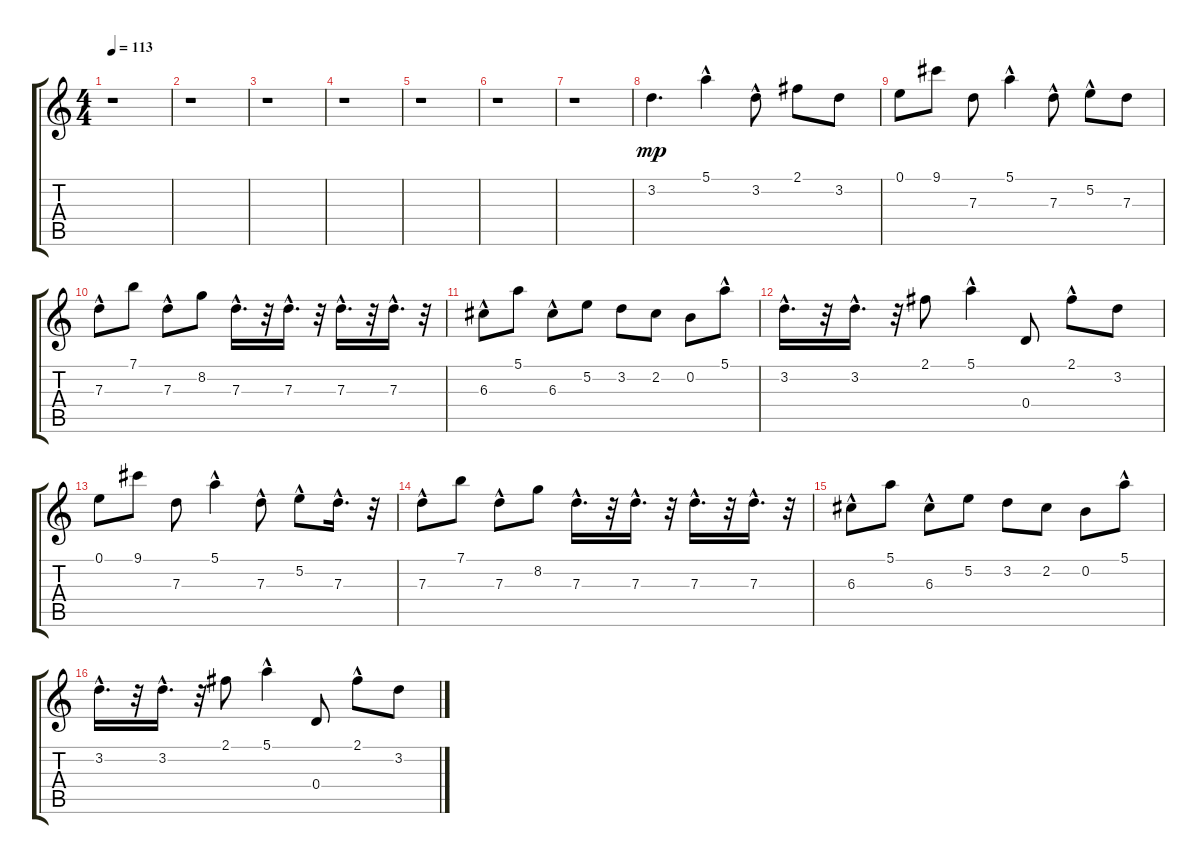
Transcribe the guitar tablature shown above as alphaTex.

\track "" {instrument electricguitarclean}
\staff {score tabs}
\tuning (E4 B3 G3 D3 A2 E2) {hide}
\ts (4 4)
\tempo 113
\clef g2
\ks c
r.1{dy mp instrument electricguitarclean} |
r.1 |
r.1 |
r.1 |
r.1 |
r.1 |
r.1 |
3.2.4{d} 5.1{hac}.4 3.2{hac}.8 2.1.8 3.2.8 |
0.1.8 9.1.8 7.3.8 5.1{hac}.4 7.3{hac}.8 5.2{hac}.8 7.3.8 |
7.3{hac}.8 7.1.8 7.3{hac}.8 8.2.8 7.3{hac}.16{d} r.32 7.3{hac}.16{d} r.32 7.3{hac}.16{d} r.32 7.3{hac}.16{d} r.32 |
6.3{hac}.8 5.1.8 6.3{hac}.8 5.2.8 3.2.8 2.2.8 0.2.8 5.1{hac}.8 |
3.2{hac}.16{d} r.32 3.2{hac}.16{d} r.32 2.1.8 5.1{hac}.4 0.4.8 2.1{hac}.8 3.2.8 |
0.1.8 9.1.8 7.3.8 5.1{hac}.4 7.3{hac}.8 5.2{hac}.8 7.3{hac}.16{d} r.32 |
7.3{hac}.8 7.1.8 7.3{hac}.8 8.2.8 7.3{hac}.16{d} r.32 7.3{hac}.16{d} r.32 7.3{hac}.16{d} r.32 7.3{hac}.16{d} r.32 |
6.3{hac}.8 5.1.8 6.3{hac}.8 5.2.8 3.2.8 2.2.8 0.2.8 5.1{hac}.8 |
3.2{hac}.16{d} r.32 3.2{hac}.16{d} r.32 2.1.8 5.1{hac}.4 0.4.8 2.1{hac}.8 3.2.8
